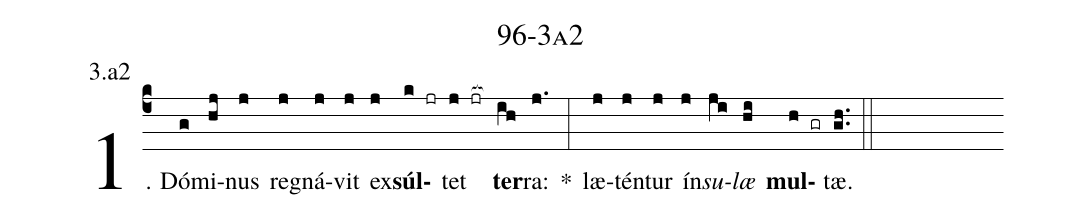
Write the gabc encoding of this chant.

name: 96-3a2;
annotation: 3.a2;
%%
(c4)1. Dó(g)mi(hj)nus(j) re(j)gná(j)vit(j) ex(j)<b>súl</b>(k jr)tet(j jr[ocb:1{]) <b>ter</b>(ih[ocb:0}])ra:(j.) *(:) læ(j)tén(j)tur(j) ín(j)<i>su</i>(ji)<i>læ</i>(hi) <b>mul</b>(h gr)tæ.(gh..) (::)
